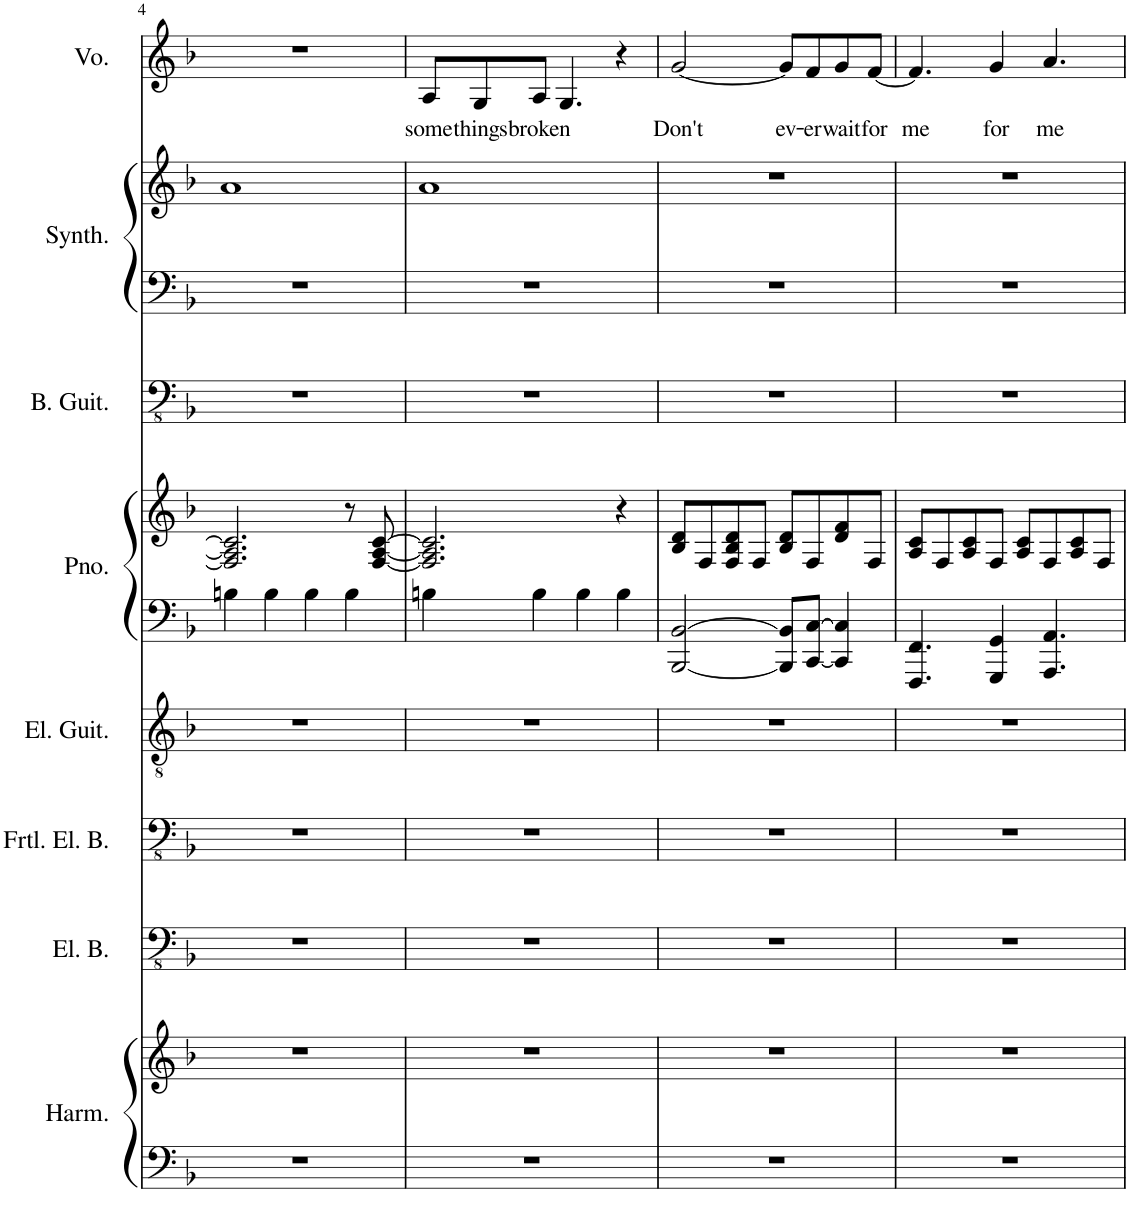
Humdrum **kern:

**kern	**kern	**kern	**kern	**kern	**kern	**kern	**kern	**kern	**kern	**kern	**text
*part8	*part8	*part7	*part6	*part5	*part4	*part4	*part3	*part2	*part2	*part1	*part1
*staff11	*staff10	*staff9	*staff8	*staff7	*staff6	*staff5	*staff4	*staff3	*staff2	*staff1	*staff1
*I"Harmonium	*	*I"Electric Bass	*I"Fretless Electric Bass	*I"Electric Guitar	*I"Piano	*	*I"Bass Guitar	*I"Keyboard Synthesizer	*	*I"Voice	*
*I'Harm.	*	*I'El. B.	*I'Frtl. El. B.	*I'El. Guit.	*I'Pno.	*	*I'B. Guit.	*I'Synth.	*	*I'Vo.	*
!!LO:PB:g=z
*clefF4	*clefG2	*clefFv4	*clefFv4	*clefGv2	*clefF4	*clefG2	*clefFv4	*clefF4	*clefG2	*clefG2	*
*k[b-]	*k[b-]	*k[b-]	*k[b-]	*k[b-]	*k[b-]	*k[b-]	*k[b-]	*k[b-]	*k[b-]	*k[b-]	*
*M4/4	*M4/4	*M4/4	*M4/4	*M4/4	*M4/4	*M4/4	*M4/4	*M4/4	*M4/4	*M4/4	*
=4	=4	=4	=4	=4	=4	=4	=4	=4	=4	=4	=4
1r	1r	1r	1r	1r	4Bn\	2.F/] 2.A/] 2.c/]	1r	1r	1a	1r	.
.	.	.	.	.	4B\	.	.	.	.	.	.
.	.	.	.	.	4B\	.	.	.	.	.	.
.	.	.	.	.	4B\	8r	.	.	.	.	.
.	.	.	.	.	.	[8F/ [8A/ [8c/	.	.	.	.	.
=5	=5	=5	=5	=5	=5	=5	=5	=5	=5	=5	=5
!	!	!	!	!	!	!	!	!	!	!	!LO:LY:b
1r	1r	1r	1r	1r	4Bn\	2.F/] 2.A/] 2.c/]	1r	1r	1a	8A/L	some-
!	!	!	!	!	!	!	!	!	!	!	!LO:LY:b
.	.	.	.	.	.	.	.	.	.	8G/	-things
!	!	!	!	!	!	!	!	!	!	!	!LO:LY:b
.	.	.	.	.	4B\	.	.	.	.	8A/J	broken
.	.	.	.	.	.	.	.	.	.	4.G/	.
.	.	.	.	.	4B\	.	.	.	.	.	.
.	.	.	.	.	4B\	4r	.	.	.	4r	.
=6	=6	=6	=6	=6	=6	=6	=6	=6	=6	=6	=6
!	!	!	!	!	!	!	!	!	!	!	!LO:LY:b
1r	1r	1r	1r	1r	[2BBB-/ [2BB-/	8B-/ 8d/L	1r	1r	1r	[2g/	Don't
.	.	.	.	.	.	8F/	.	.	.	.	.
.	.	.	.	.	.	8F/ 8B-/ 8d/	.	.	.	.	.
.	.	.	.	.	.	8F/J	.	.	.	.	.
!	!	!	!	!	!	!	!	!	!	!	!LO:LY:b
.	.	.	.	.	8BBB-/] 8BB-/]L	8B-/ 8d/L	.	.	.	8g/L]	ev-
!	!	!	!	!	!	!	!	!	!	!	!LO:LY:b
.	.	.	.	.	[8CC/ [8C/J	8F/	.	.	.	8f/	-er
!	!	!	!	!	!	!	!	!	!	!	!LO:LY:b
.	.	.	.	.	4CC/] 4C/]	8d/ 8f/	.	.	.	8g/	wait
!	!	!	!	!	!	!	!	!	!	!	!LO:LY:b
.	.	.	.	.	.	8F/J	.	.	.	[8f/J	for
=7	=7	=7	=7	=7	=7	=7	=7	=7	=7	=7	=7
!	!	!	!	!	!	!	!	!	!	!	!LO:LY:b
1r	1r	1r	1r	1r	4.FFF/ 4.FF/	8A/ 8c/L	1r	1r	1r	4.f/]	me
.	.	.	.	.	.	8F/	.	.	.	.	.
.	.	.	.	.	.	8A/ 8c/	.	.	.	.	.
!	!	!	!	!	!	!	!	!	!	!	!LO:LY:b
.	.	.	.	.	4GGG/ 4GG/	8F/J	.	.	.	4g/	for
.	.	.	.	.	.	8A/ 8c/L	.	.	.	.	.
!	!	!	!	!	!	!	!	!	!	!	!LO:LY:b
.	.	.	.	.	4.AAA/ 4.AA/	8F/	.	.	.	4.a/	me
.	.	.	.	.	.	8A/ 8c/	.	.	.	.	.
.	.	.	.	.	.	8F/J	.	.	.	.	.
=	=	=	=	=	=	=	=	=	=	=	=
*-	*-	*-	*-	*-	*-	*-	*-	*-	*-	*-	*-
